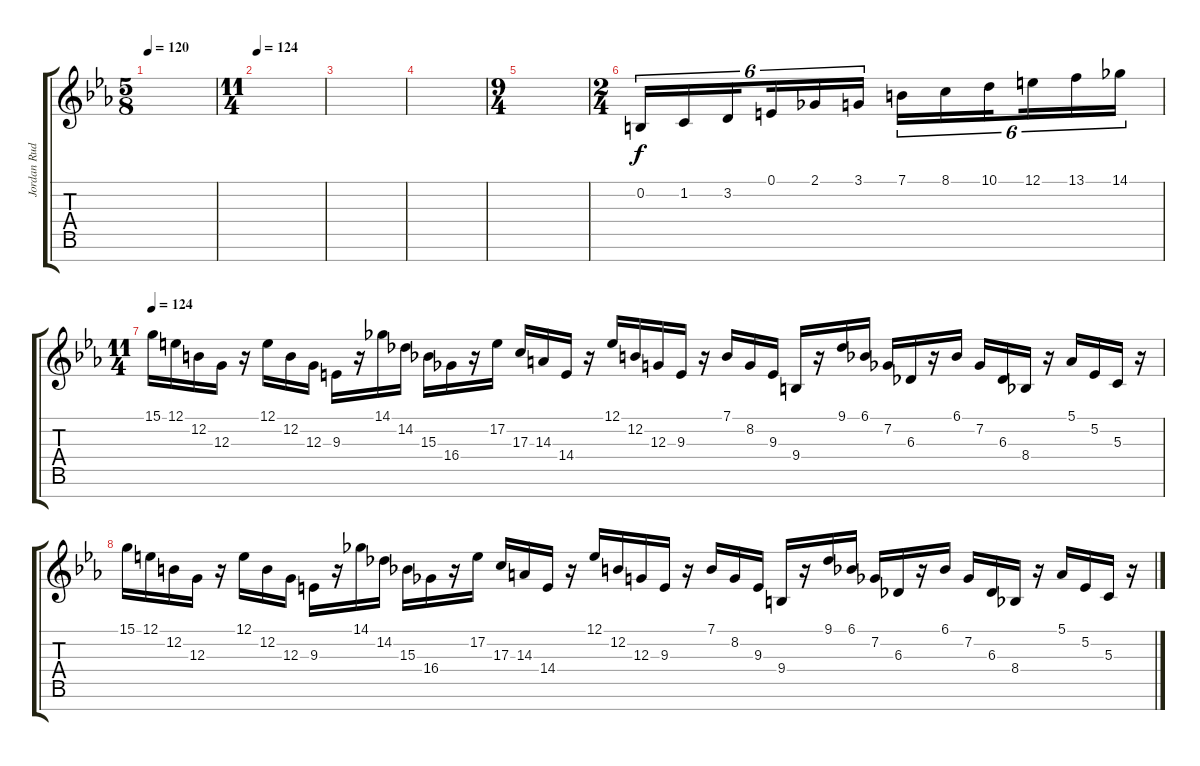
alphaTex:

\track ("Jordan Rudess" "Jordan Rud") {instrument stringensemble1}
\staff {score tabs}
\tuning (E4 B3 G3 D3 A2 E2 B1) {hide}
\ts (5 8)
\tempo 120
\clef g2
\ks eb
|
\ts (11 4)
\tempo 124
|
|
|
\ts (9 4)
|
\ts (2 4)
0.2.16{tu (6 4) volume 11 instrument fx1rain} 1.2.16{tu (6 4)} 3.2.16{tu (6 4) beam splitsecondary} 0.1.16{tu (6 4)} 2.1.16{tu (6 4)} 3.1.16{tu (6 4)} 7.1.16{tu (6 4)} 8.1.16{tu (6 4)} 10.1.16{tu (6 4) beam splitsecondary} 12.1.16{tu (6 4)} 13.1.16{tu (6 4)} 14.1.16{tu (6 4)} |
\ts (11 4)
\tempo 124
15.1.16 12.1.16 12.2.16 12.3.16 r.16 12.1.16 12.2.16 12.3.16 9.3.16 r.16 14.1.16 14.2.16 15.3.16 16.4.16 r.16 17.2.16 17.3.16 14.3.16 14.4.16 r.16 12.1.16 12.2.16 12.3.16 9.3.16 r.16 7.1.16 8.2.16 9.3.16 9.4.16 r.16 9.1.16 6.1.16 7.2.16 6.3.16 r.16 6.1.16 7.2.16 6.3.16 8.4.16 r.16 5.1.16 5.2.16 5.3.16 r.16 |
15.1.16 12.1.16 12.2.16 12.3.16 r.16 12.1.16 12.2.16 12.3.16 9.3.16 r.16 14.1.16 14.2.16 15.3.16 16.4.16 r.16 17.2.16 17.3.16 14.3.16 14.4.16 r.16 12.1.16 12.2.16 12.3.16 9.3.16 r.16 7.1.16 8.2.16 9.3.16 9.4.16 r.16 9.1.16 6.1.16 7.2.16 6.3.16 r.16 6.1.16 7.2.16 6.3.16 8.4.16 r.16 5.1.16 5.2.16 5.3.16 r.16
